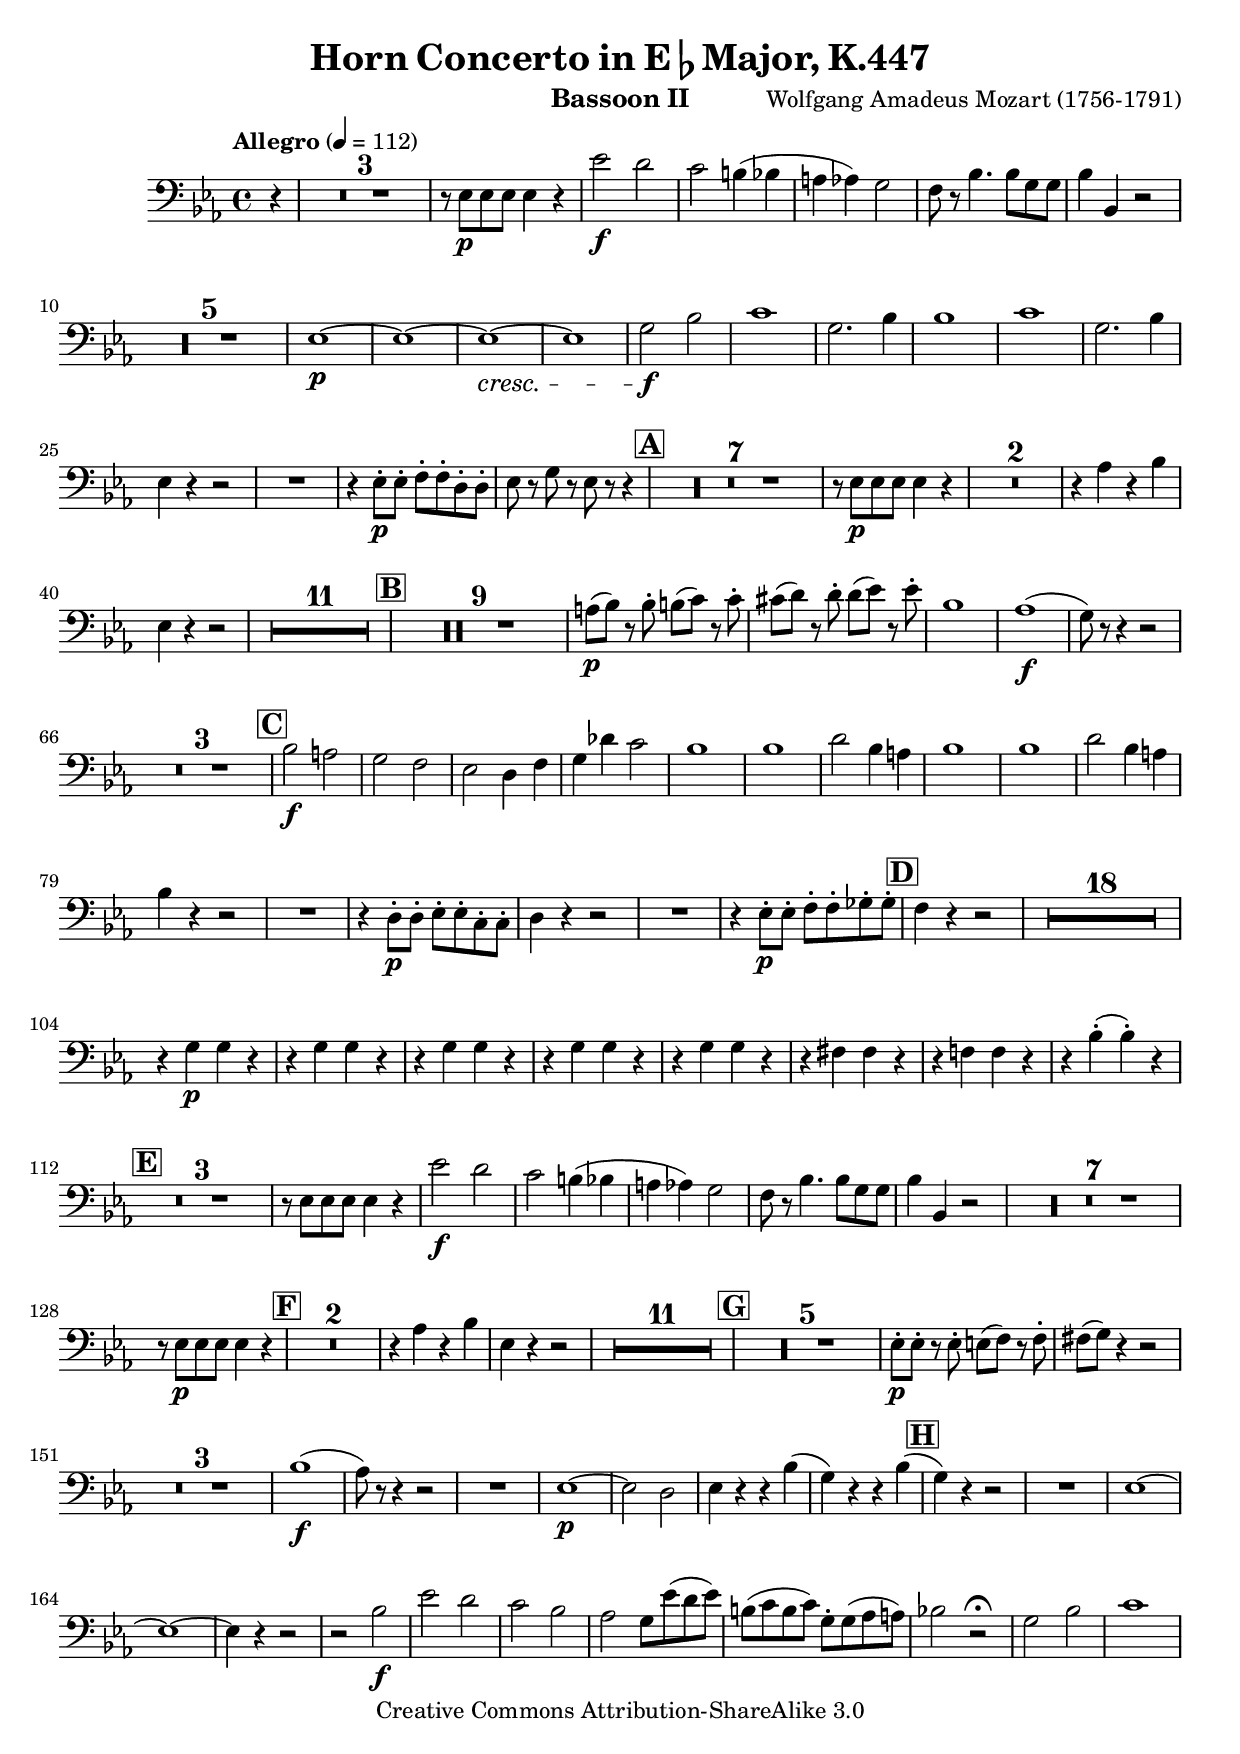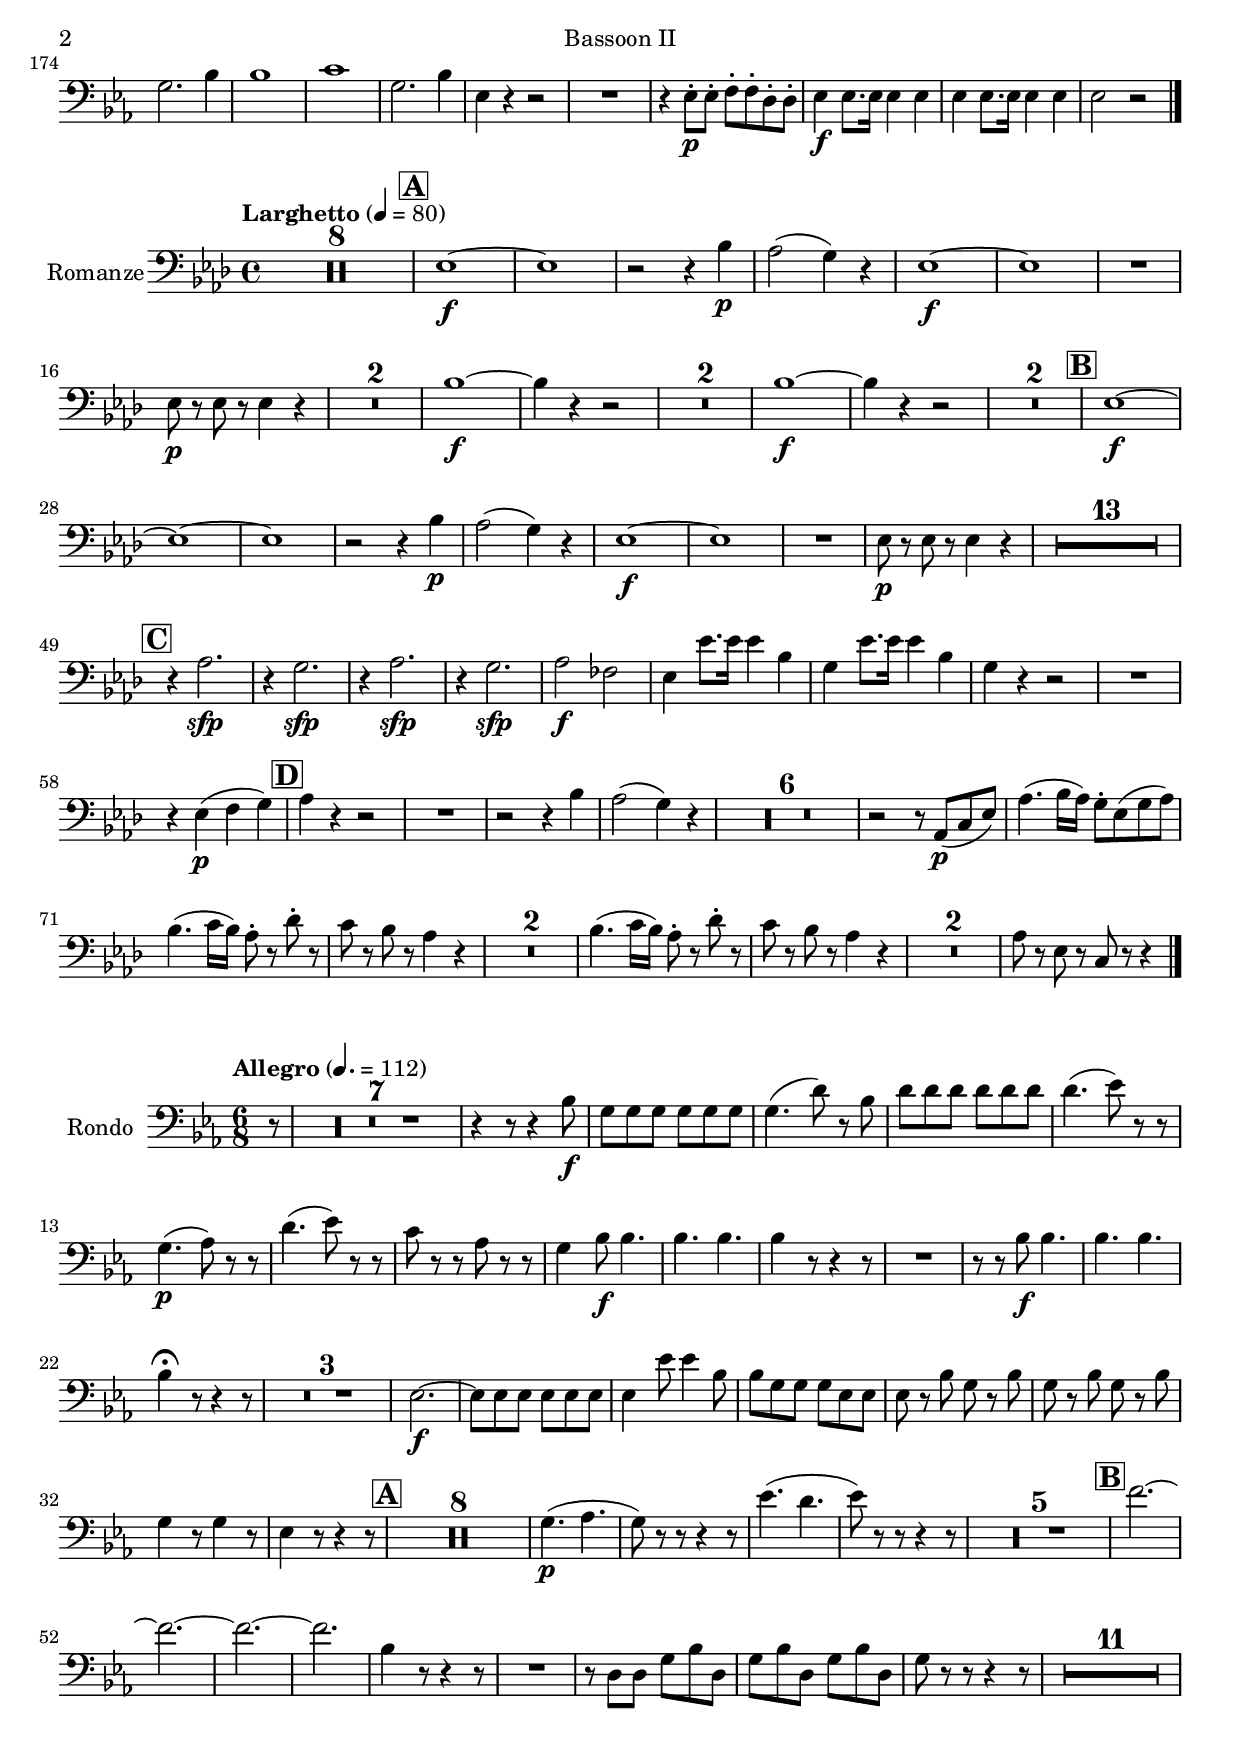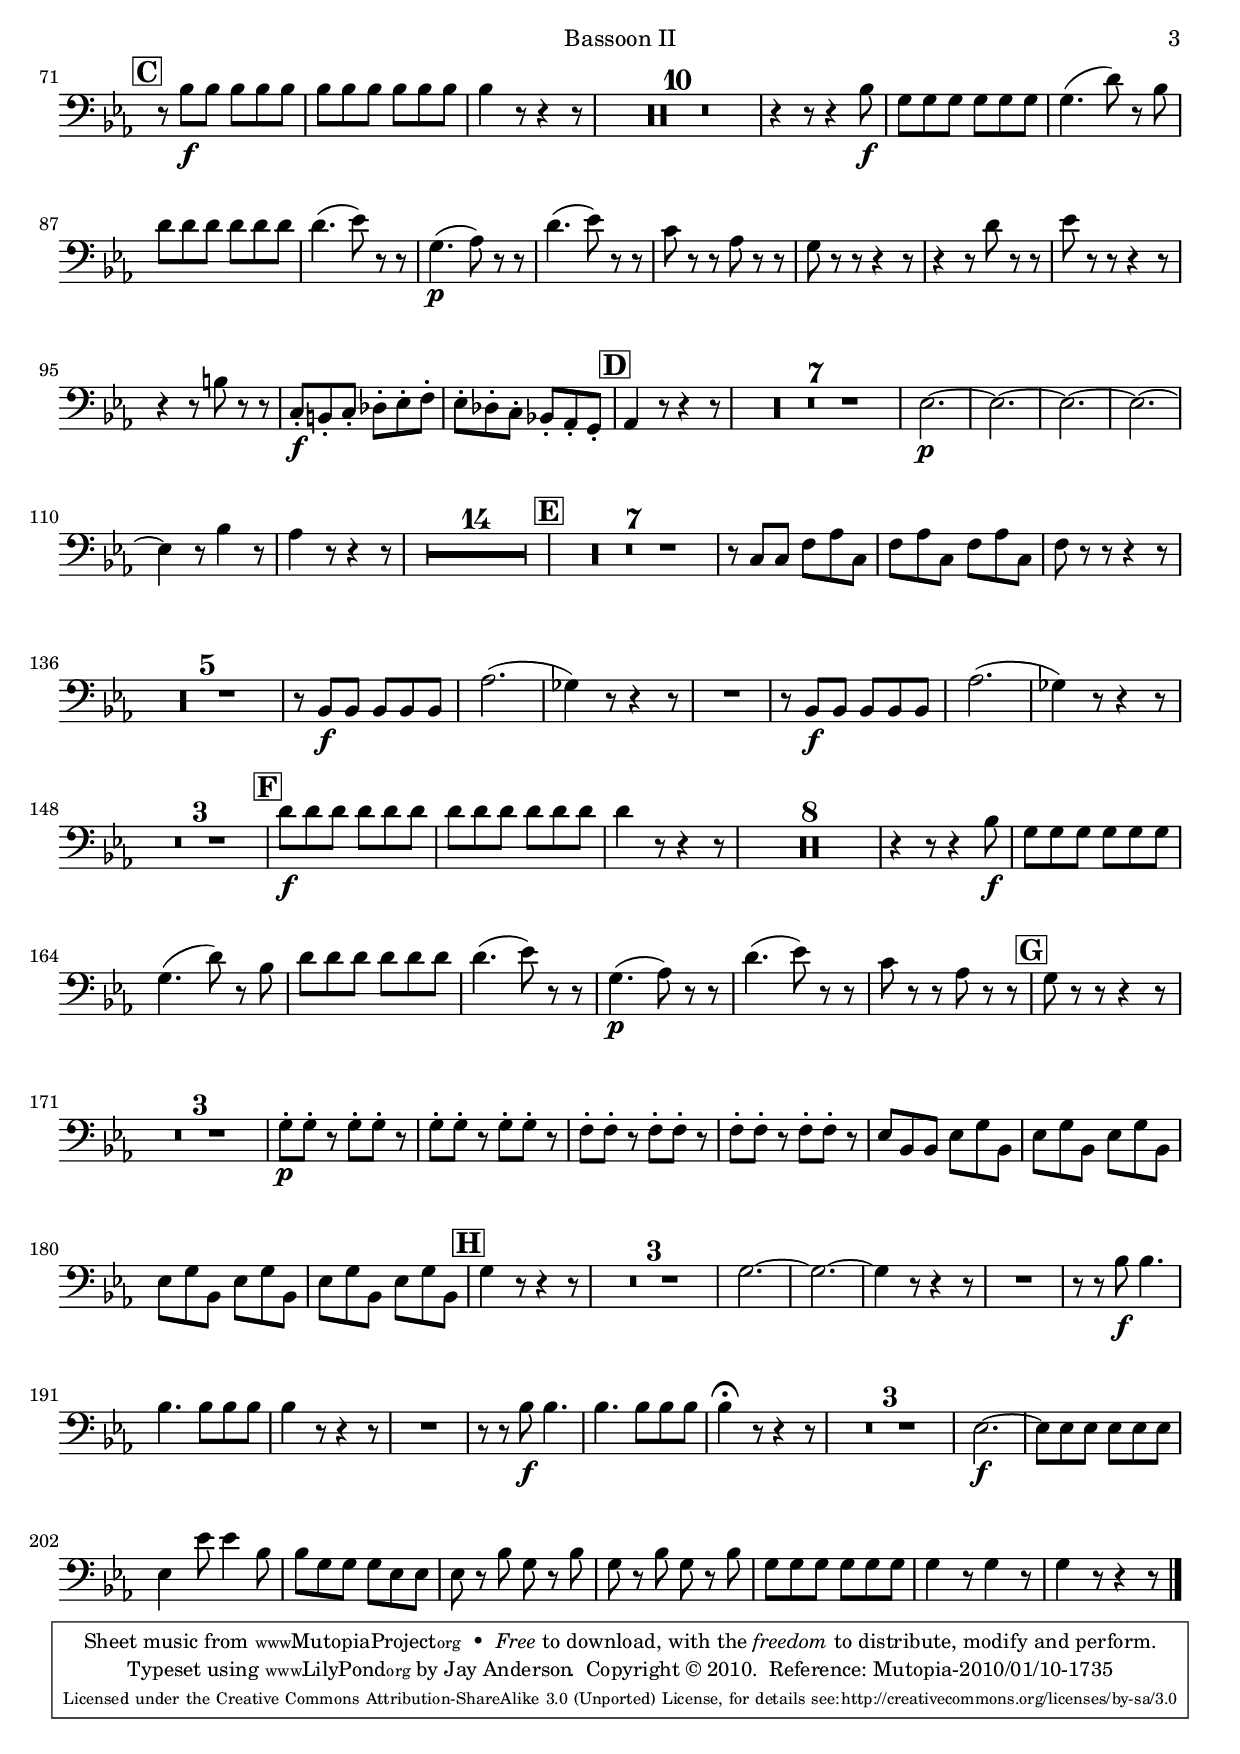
\version "2.13.9"

\version "2.13.9"

\include "defs.ily"

bassoonIIAllegro = \relative c
{
  \clef bass
  \key ees \major
  r4 |
  R1*3 |
  r8 ees\p ees ees ees4 r |
  ees'2\f d |
  c b4( bes |
  a aes) g2 |
  f8 r bes4. bes8 g g |
  bes4 bes, r2 |
  R1*5 |
  ees1~\p |
  ees~ |
  \crescTextCresc
  ees~\< |
  ees |
  g2\f bes |
  c1 |
  g2. bes4 |
  bes1 |
  c |
  g2. bes4 |
  ees, r r2 |
  R1 |
  r4 ees8-.\p ees-. f-. f-. d-. d-. |
  ees r g r ees r r4 |
  R1*7 |
  r8 ees\p ees ees ees4 r |
  R1*2 |
  r4 aes r bes |
  ees, r r2 |
  R1*20 |
  a8(\p bes) r bes-. b( c) r c-. |
  cis( d) r d-. d( ees) r ees-. |
  bes1 |
  aes(\f |
  g8) r r4 r2 |
  R1*3 |
  bes2\f a |
  g f |
  ees d4 f |
  g des' c2 |
  bes1 |
  bes |
  d2 bes4 a |
  bes1 |
  bes |
  d2 bes4 a |
  bes r r2 |
  R1 |
  r4 d,8-.\p d-. ees-. ees-. c-. c-. |
  d4 r r2 |
  R1 |
  r4 ees8-.\p ees-. f-. f-. ges-. ges-. |
  f4 r r2 |
  R1*18 |
  r4 g\p g r |
  r g g r |
  r g g r |
  r g g r |
  r g g r |
  r fis fis r |
  r f f r |
  r bes-.( bes-.) r |
  R1*3 |
  r8 ees, ees ees ees4 r |
  ees'2\f d |
  c b4( bes |
  a aes) g2 |
  f8 r bes4. bes8 g g |
  bes4 bes, r2 |
  R1*7 |
  r8 ees\p ees ees ees4 r |
  R1*2 |
  r4 aes r bes |
  ees, r r2 |
  R1*16 |
  ees8-.\p ees-. r ees-. e( f) r f-. |
  fis( g) r4 r2 |
  R1*3 |
  bes1(\f |
  aes8) r r4 r2 |
  R1 |
  ees1~\p |
  ees2 d |
  ees4 r r bes'( |
  g) r r bes( |
  g) r r2 |
  R1 |
  ees1~ |
  ees~ |
  ees4 r r2 |
  r2 bes'\f |
  ees d |
  c bes |
  aes g8 ees'( d ees) |
  b( c b c) g-. g( aes a) |
  bes2 r\fermata |
  g2 bes |
  c1 |
  g2. bes4 |
  bes1 |
  c |
  g2. bes4 |
  ees, r r2 |
  R1 |
  r4 ees8-.\p ees-. f-. f-. d-. d-. |
  ees4\f ees8. ees16 ees4 ees |
  ees4 ees8. ees16 ees4 ees |
  ees2 r |
}

bassoonIIRomanze = \relative c
{
  \clef bass
  \key aes \major
  R1*8 |
  ees1~\f |
  ees |
  r2 r4 bes'\p |
  aes2( g4) r |
  ees1~\f |
  ees |
  R1 |
  ees8\p r ees r ees4 r |
  R1*2 |
  bes'1~\f |
  bes4 r r2 |
  R1*2 |
  bes1~\f |
  bes4 r r2 |
  R1*2 |
  ees,1~\f |
  ees~ |
  ees |
  r2 r4 bes'4\p |
  aes2( g4) r |
  ees1~\f |
  ees |
  R1 |
  ees8\p r ees r ees4 r |
  R1*13 |
  r4 aes2.\sfp |
  r4 g2.\sfp |
  r4 aes2.\sfp |
  r4 g2.\sfp |
  aes2\f fes |
  ees4 ees'8. ees16 ees4 bes |
  g ees'8. ees16 ees4 bes |
  g r r2 |
  R1 |
  r4 ees(\p f g) |
  aes r r2 |
  R1 |
  r2 r4 bes |
  aes2( g4) r |
  R1*6 |
  r2 r8 aes,(\p c ees) |
  aes4.( bes16 aes) g8-. ees( g aes) |
  bes4.( c16 bes) aes8-. r des-. r |
  c r bes r aes4 r |
  R1*2 |
  bes4.( c16 bes) aes8-. r des-. r |
  c r bes r aes4 r |
  R1*2 |
  aes8 r ees r c r r4 |
}

bassoonIIRondo = \relative c'
{
  \clef bass
  \key ees \major
  r8 |
  R2.*7 |
  r4 r8 r4 bes8\f |
  g g g g g g |
  g4.( d'8) r bes |
  d d d d d d |
  d4.( ees8) r r |
  g,4.(\p aes8) r r |
  d4.( ees8) r r |
  c r r aes r r |
  g4 bes8\f bes4. |
  bes bes |
  bes4 r8 r4 r8 |
  R2. |
  r8 r bes\f bes4. |
  bes bes |
  bes4\fermata r8 r4 r8 |
  R2.*3 |
  ees,2.~\f |
  ees8 ees ees ees ees ees |
  ees4 ees'8 ees4 bes8 |
  bes g g g ees ees |
  ees r bes' g r bes |
  g r bes g r bes |
  g4 r8 g4 r8 |
  ees4 r8 r4 r8 |
  R2.*8 |
  g4.(\p aes |
  g8) r r r4 r8 |
  ees'4.( d |
  ees8) r r r4 r8 |
  R2.*5 |
  f2.~ |
  f~ |
  f~ |
  f |
  bes,4 r8 r4 r8 |
  R2. |
  r8 d, d g bes d, |
  g bes d, g bes d, |
  g r r r4 r8 |
  R2.*11 |
  r8 bes\f bes bes bes bes |
  bes bes bes bes bes bes |
  bes4 r8 r4 r8 |
  R2.*10 |
  r4 r8 r4 bes8\f |
  g g g g g g |
  g4.( d'8) r bes |
  d d d d d d |
  d4.( ees8) r r |
  g,4.(\p aes8) r r |
  d4.( ees8) r r |
  c r r aes r r |
  g r r r4 r8 |
  r4 r8 d' r r |
  ees r r r4 r8 |
  r4 r8 b r r |
  c,-.\f b-. c-. des-. ees-. f-. |
  ees-. des-. c-. bes-. aes-. g-. |
  aes4 r8 r4 r8 |
  R2.*7 |
  ees'2.~\p |
  ees~ |
  ees~ |
  ees~ |
  ees4 r8 bes'4 r8 |
  aes4 r8 r4 r8 |
  R2.*21 |
  r8 c, c f aes c, |
  f aes c, f aes c, |
  f r r r4 r8 |
  R2.*5 |
  r8 bes,\f bes bes bes bes |
  aes'2.( |
  ges4) r8 r4 r8 |
  R2. |
  r8 bes,\f bes bes bes bes |
  aes'2.( |
  ges4) r8 r4 r8 |
  R2.*3 |
  d'8\f d d d d d |
  d d d d d d |
  d4 r8 r4 r8 |
  R2.*8 |
  r4 r8 r4 bes8\f |
  g g g g g g |
  g4.( d'8) r bes |
  d d d d d d |
  d4.( ees8) r r |
  g,4.(\p aes8) r r |
  d4.( ees8) r r |
  c r r aes r r |
  g r r r4 r8 |
  R2.*3 |
  g8-.\p g-. r g-. g-. r |
  g-. g-. r g-. g-. r |
  f-. f-. r f-. f-. r |
  f-. f-. r f-. f-. r |
  ees bes bes ees g bes, |
  ees g bes, ees g bes, |
  ees g bes, ees g bes, |
  ees g bes, ees g bes, |
  g'4 r8 r4 r8 |
  R2.*3 |
  g2.~ |
  g~ |
  g4 r8 r4 r8 |
  R2. |
  r8 r bes\f bes4. |
  bes bes8 bes bes |
  bes4 r8 r4 r8 |
  R2. |
  r8 r bes\f bes4. |
  bes bes8 bes bes |
  bes4\fermata r8 r4 r8 |
  R2.*3 |
  ees,2.~\f |
  ees8 ees ees ees ees ees |
  ees4 ees'8 ees4 bes8 |
  bes g g g ees ees |
  ees r bes' g r bes |
  g r bes g r bes |
  g g g g g g |
  g4 r8 g4 r8 |
  g4 r8 r4 r8 |
}


\include "defs.ily"

instrument = \markup {Bassoon II}
\include "header.ily"

allegro = \bassoonIIAllegro
romanze = \bassoonIIRomanze
rondo = \bassoonIIRondo
\version "2.13.9"

\score
{
  \new Staff
  {
    << \allegro \outlineAllegro >>
  }
}

\score
{
  \new Staff
  {
    \set Staff.instrumentName = "Romanze"
    << \romanze \outlineRomanze >>
  }
}

\score
{
  \new Staff
  {
    \set Staff.instrumentName = "Rondo"
    << \rondo \outlineRondo >>
  }
}

